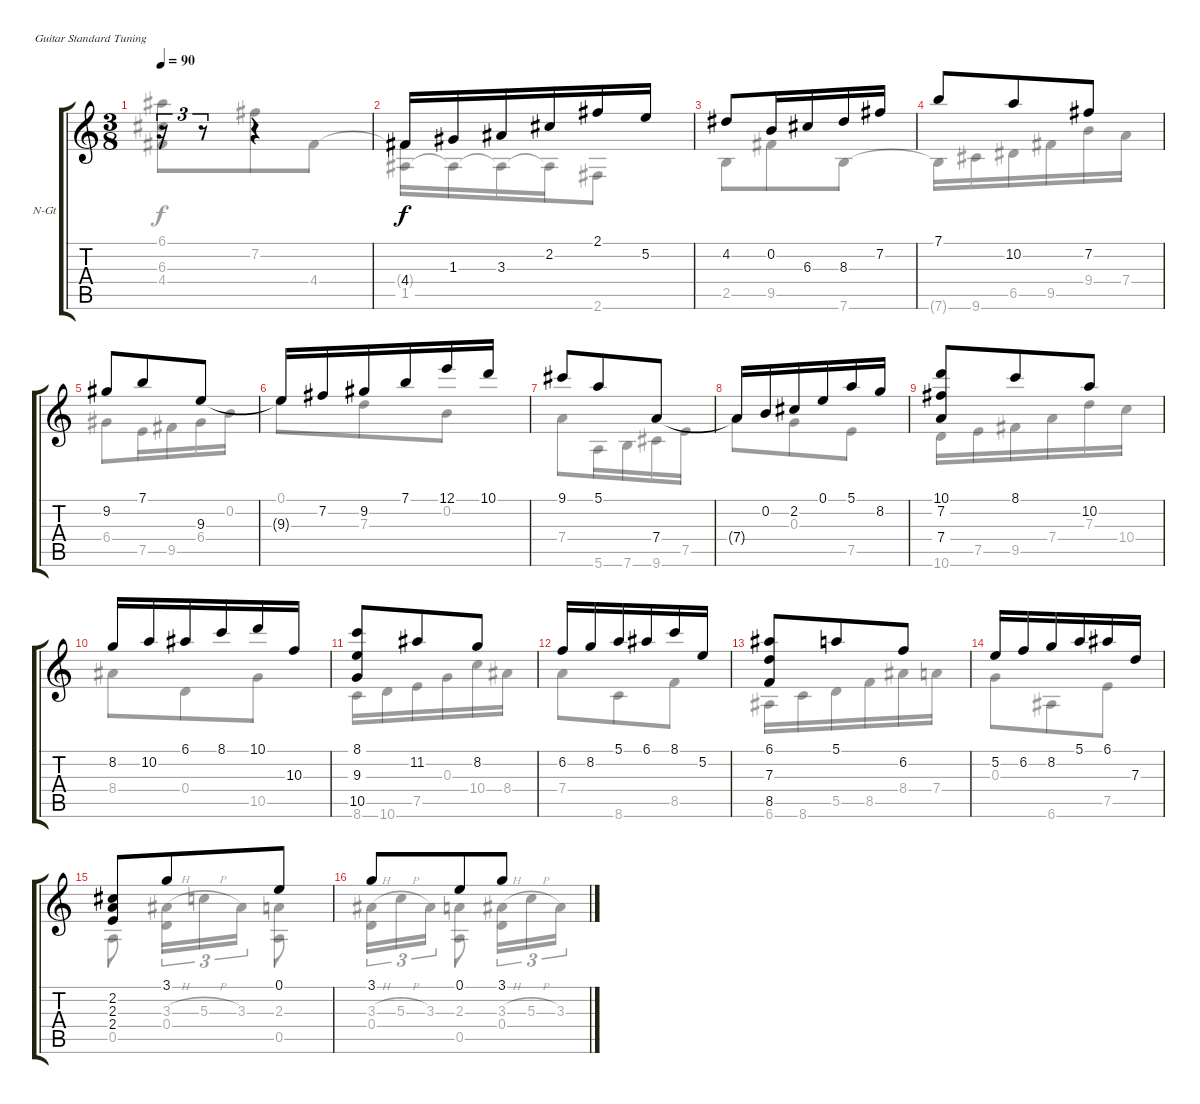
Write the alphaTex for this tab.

\bracketExtendMode groupsimilarinstruments
\firstSystemTrackNameOrientation horizontal
\otherSystemsTrackNameOrientation horizontal
\track ("Spur 1" "N-Gt") {instrument acousticguitarnylon}
\staff {score tabs}
\tuning (E4 B3 G3 D3 A2 E2)
\voice
\ts (3 8)
\tempo 90
\clef g2
\ks c
r.16{tu (3 2) dy f} r.8{tu (3 2)} r.4 |
4.4.16 1.3.16 3.3.16 2.2.16 2.1.16 5.2.16 |
4.2.8 0.2.16 6.3.16 8.3.16 7.2.16 |
7.1.8 10.2.8 7.2.8 |
9.2.8 7.1.8 9.3.8 |
9.3{t}.16 7.2.16 9.2.16 7.1.16 12.1.16 10.1.16 |
9.1.8 5.1.8 7.4.8 |
7.4{t}.16 0.2.16 2.2.16 0.1.16 5.1.16 8.2.16 |
(10.1 7.2 7.4).8 8.1.8 10.2.8 |
8.2.16 10.2.16 6.1.16 8.1.16 10.1.16 10.3.16 |
(8.1 9.3 10.5).8 11.2.8 8.2.8 |
6.2.16 8.2.16 5.1.16 6.1.16 8.1.16 5.2.16 |
(6.1 7.3 8.5).8 5.1.8 6.2.8 |
5.2.16 6.2.16 8.2.16 5.1.16 6.1.16 7.3.16 |
(2.2 2.3 2.4).8 3.1.8 0.1.8 |
3.1.8 0.1.8 3.1.8
\voice
\clef g2
\ottava regular
\simile none
\ks c
(6.1 6.3 4.4).8{dy f} 7.2.8 4.4.8 |
(4.4{t} 1.5).16 1.5{t}.16 1.5{t}.16 1.5{t}.16 2.6.8 |
2.5.8 9.5.8 7.6.8 |
7.6{t}.16 9.6.16 6.5.16 9.5.16 9.4.16 7.4.16 |
6.4.8 7.5.16 9.5.16 6.4.16 0.2.16 |
0.1.8 7.3.8 0.2.8 |
7.4.8 5.6.16 7.6.16 9.6.16 7.5.16 |
7.4.8 0.3.8 7.5.8 |
10.6.16 7.5.16 9.5.16 7.4.16 7.3.16 10.4.16 |
8.4.8 0.4.8 10.5.8 |
8.6.16 10.6.16 7.5.16 0.3.16 10.4.16 8.4.16 |
7.4.8 8.6.8 8.5.8 |
6.6.16 8.6.16 5.5.16 8.5.16 8.4.16 7.4.16 |
0.3.8 6.6.8 7.5.8 |
0.5.8 (3.3{h} 0.4).16{tu (3 2)} 5.3{h}.16{tu (3 2)} 3.3.16{tu (3 2)} (2.3 0.5).8 |
(3.3{h} 0.4).16{tu (3 2)} 5.3{h}.16{tu (3 2)} 3.3.16{tu (3 2)} (2.3 0.5).8 (3.3{h} 0.4).16{tu (3 2)} 5.3{h}.16{tu (3 2)} 3.3.16{tu (3 2)}
